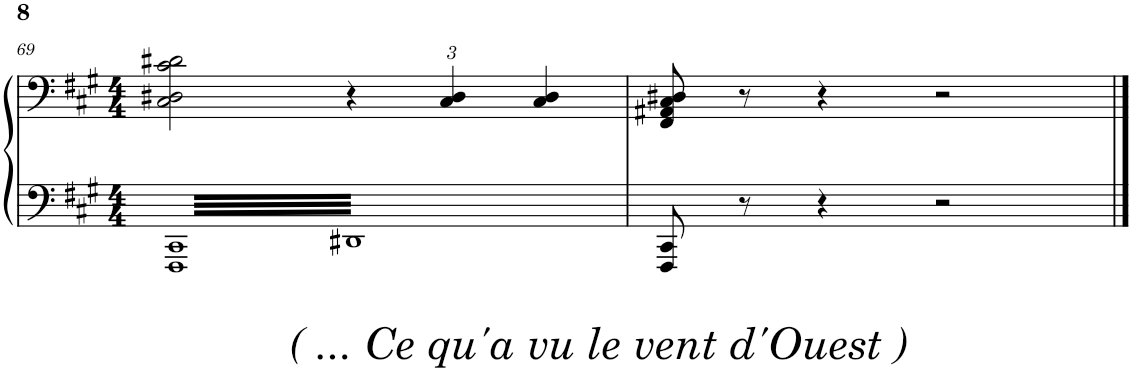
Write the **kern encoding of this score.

**kern	**kern
*part1	*part1
*staff2	*staff1
*I"Piano	*
*I'Pno.	*
!!LO:PB:g=z
*clefF4	*clefF4
*k[f#c#g#]	*k[f#c#g#]
*M4/4	*M4/4
=69	=69
3.FFF# 3.CC#	2C#\ 2D#X\ 2c#\ 2d#X\
*	*Xbrackettup
3.DD#X	6r
.	6C#/ 6D#/
.	6C#/ 6D#/
=70	=70
!LO:TX:b:i:t=( ... Ce qu'a vu le vent d'Ouest )	!
8FFF#/ 8CC#/	8FF#/ 8AA#X/ 8C#/ 8D#X/
8r	8r
4r	4r
2r	2r
==	==
*-	*-
